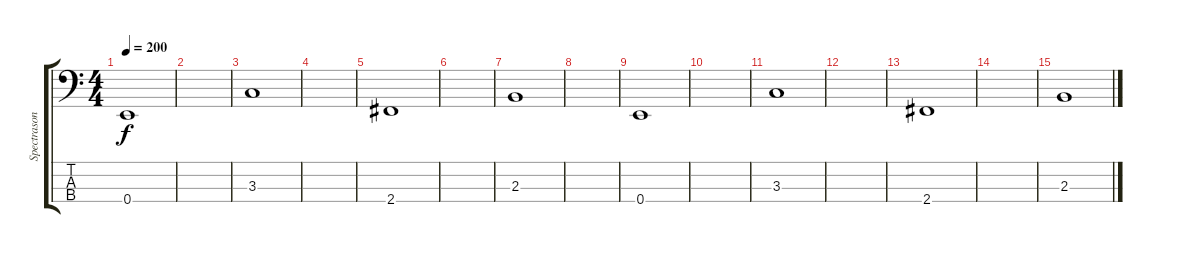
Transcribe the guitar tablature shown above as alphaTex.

\track ("Spectrasonics Omnisphere" "Spectrason") {instrument synthbass1}
\staff {score tabs}
\tuning (G2 D2 A1 E1) {hide}
\ts (4 4)
\tempo 200
\clef f4
\ks c
0.4.1{dy f} |
|
3.3.1 |
|
2.4.1 |
|
2.3.1 |
|
0.4.1 |
|
3.3.1 |
|
2.4.1 |
|
2.3.1
